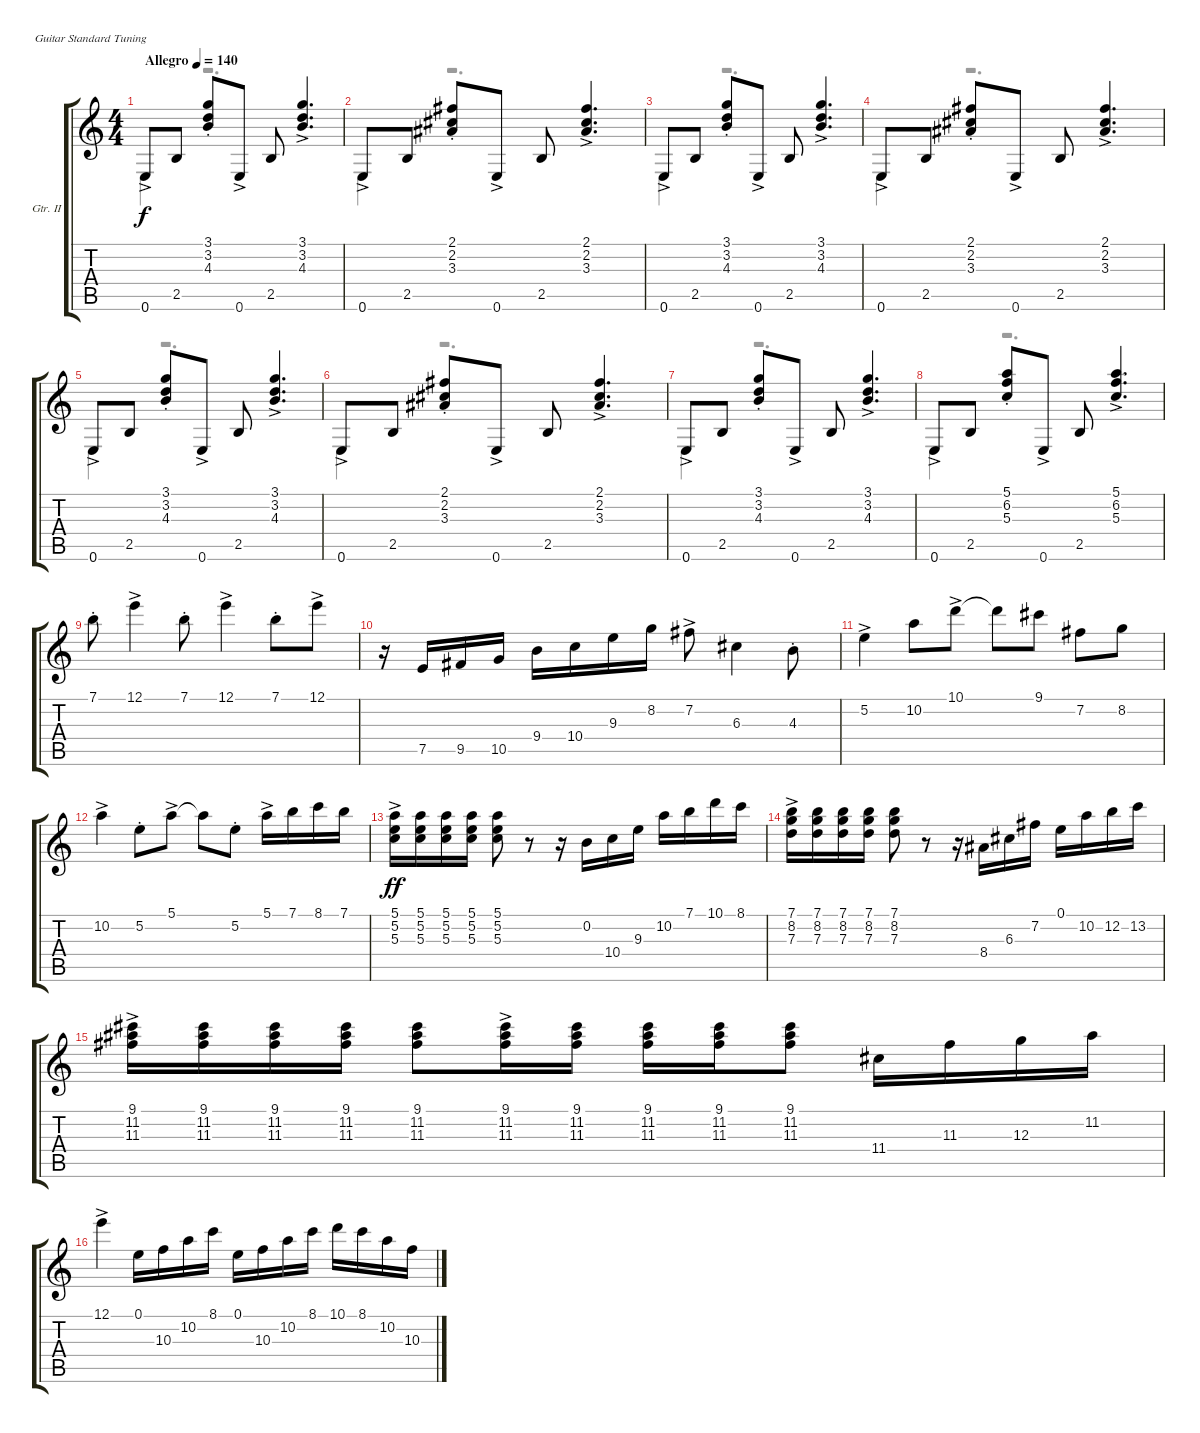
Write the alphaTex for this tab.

\bracketExtendMode groupsimilarinstruments
\firstSystemTrackNameOrientation horizontal
\otherSystemsTrackNameOrientation horizontal
\track ("Gtr. II" "Gtr. II") {instrument acousticguitarnylon}
\staff {score tabs}
\tuning (E4 B3 G3 D3 A2 E2)
\voice
\ts (4 4)
\tempo (140 "Allegro")
\clef g2
\ks c
0.6{ac}.8{dy f instrument acousticguitarnylon} 2.5.8 (3.1{st} 3.2{st} 4.3{st}).8 0.6{ac}.8 2.5.8 (3.1{ac} 3.2{ac} 4.3{ac}).4{d} |
0.6{ac}.8 2.5.8 (2.1{st} 2.2{st} 3.3{st}).8 0.6{ac}.8 2.5.8 (2.1{ac} 2.2{ac} 3.3{ac}).4{d} |
0.6{ac}.8 2.5.8 (3.1{st} 3.2{st} 4.3{st}).8 0.6{ac}.8 2.5.8 (3.1{ac} 3.2{ac} 4.3{ac}).4{d} |
0.6{ac}.8 2.5.8 (2.1{st} 2.2{st} 3.3{st}).8 0.6{ac}.8 2.5.8 (2.1{ac} 2.2{ac} 3.3{ac}).4{d} |
0.6{ac}.8 2.5.8 (3.1{st} 3.2{st} 4.3{st}).8 0.6{ac}.8 2.5.8 (3.1{ac} 3.2{ac} 4.3{ac}).4{d} |
0.6{ac}.8 2.5.8 (2.1{st} 2.2{st} 3.3{st}).8 0.6{ac}.8 2.5.8 (2.1{ac} 2.2{ac} 3.3{ac}).4{d} |
0.6{ac}.8 2.5.8 (3.1{st} 3.2{st} 4.3{st}).8 0.6{ac}.8 2.5.8 (3.1{ac} 3.2{ac} 4.3{ac}).4{d} |
0.6{ac}.8 2.5.8 (5.1{st} 6.2{st} 5.3{st}).8 0.6{ac}.8 2.5.8 (5.1{ac} 6.2{ac} 5.3{ac}).4{d} |
7.1{st}.8 12.1{ac}.4 7.1{st}.8 12.1{ac}.4 7.1{st}.8 12.1{ac}.8 |
r.16 7.5.16 9.5.16 10.5.16 9.4.16 10.4.16 9.3.16 8.2.16 7.2{ac}.8 6.3.4 4.3{st}.8 |
5.2{ac}.4 10.2.8 10.1{ac}.8 10.1{t}.8 9.1.8 7.2.8 8.2.8 |
10.2{ac}.4 5.2{st}.8 5.1{ac}.8 5.1{t}.8 5.2{st}.8 5.1{ac}.16 7.1.16 8.1.16 7.1.16 |
(5.1{ac} 5.2{ac} 5.3{ac}).16{dy ff} (5.1 5.2 5.3).16 (5.1 5.2 5.3).16 (5.1 5.2 5.3).16 (5.1 5.2 5.3).8 r.8 r.16 0.2.16 10.4.16 9.3.16 10.2.16 7.1.16 10.1.16 8.1.16 |
(7.1{ac} 8.2{ac} 7.3{ac}).16 (7.1 8.2 7.3).16 (7.1 8.2 7.3).16 (7.1 8.2 7.3).16 (7.1 8.2 7.3).8 r.8 r.16 8.4.16 6.3.16 7.2.16 0.1.16 10.2.16 12.2.16 13.2.16 |
(9.1{ac} 11.2{ac} 11.3{ac}).16 (9.1 11.2 11.3).16 (9.1 11.2 11.3).16 (9.1 11.2 11.3).16 (9.1 11.2 11.3).8 (9.1{ac} 11.2{ac} 11.3{ac}).16 (9.1 11.2 11.3).16 (9.1 11.2 11.3).16 (9.1 11.2 11.3).16 (9.1 11.2 11.3).8 11.4.16 11.3.16 12.3.16 11.2.16 |
12.1{ac}.4 0.1.16 10.3.16 10.2.16 8.1.16 0.1.16 10.3.16 10.2.16 8.1.16 10.1.16 8.1.16 10.2.16 10.3.16
\voice
\clef g2
\ottava regular
\simile none
\ks c
0.6.4{dy f} r.2{d} |
0.6.4 r.2{d} |
0.6.4 r.2{d} |
0.6.4 r.2{d} |
0.6.4 r.2{d} |
0.6.4 r.2{d} |
0.6.4 r.2{d} |
0.6.4 r.2{d} |
|
|
|
|
|
|
|
